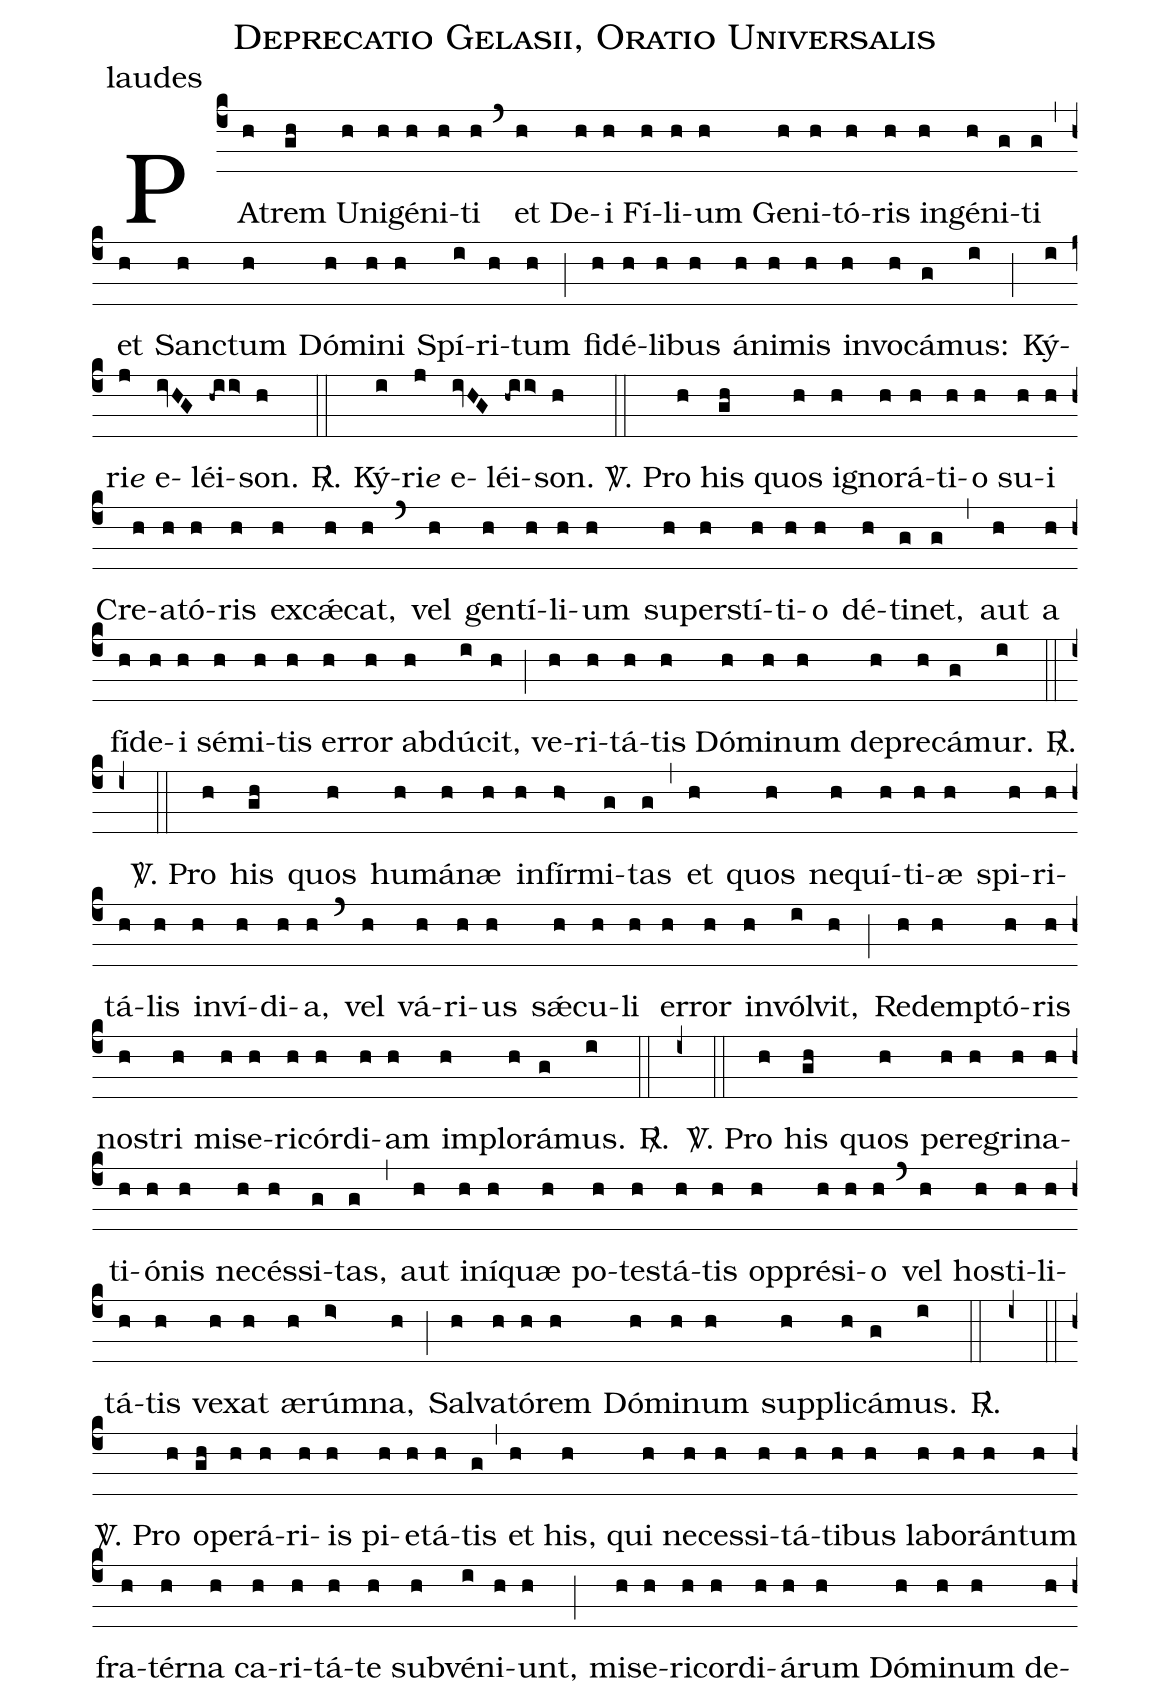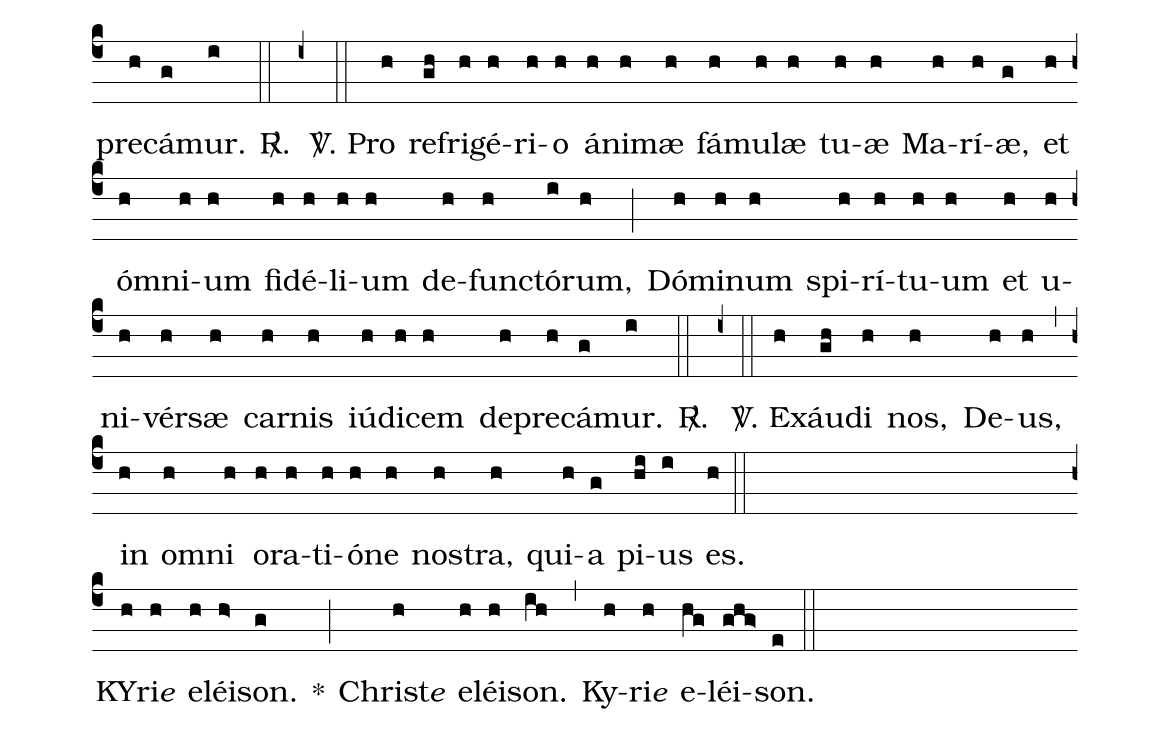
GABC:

name: Deprecatio Gelasii, Oratio Universalis;
office-part: laudes;
%%
(c4)
PA(h)trem(gh) U(h)ni(h)gé(h)ni(h)ti(h) (`)
et(h) De(h)i(h) Fí(h)li(h)um(h) Ge(h)ni(h)tó(h)ris(h) in(h)gé(h)ni(g)ti(g) (,)
et(h) San(h)ctum(h) Dó(h)mi(h)ni(h) Spí(i)ri(h)tum(h) (;)
fi(h)dé(h)li(h)bus(h) á(h)ni(h)mis(h) in(h)vo(h)cá(g)mus:(i) (;)
Ký(i)ri(j)<e>e</e> {e}(ivHG)léi(-hii>)son.(h) <sp>R/</sp>.(::)
Ký(i)ri(j)<e>e</e> {e}(ivHG)léi(-hii>)son.(h) (::)

<sp>V/</sp>. Pr{o}(h) his(gh) quos(h) ig(h)no(h)rá(h)ti(h)o(h) su(h)i(h) Cre(h)a(h)tó(h)ris(h) ex(h)cǽ(h)cat,(h) (`)
vel(h) gen(h)tí(h)li(h)um(h) su(h)per(h)stí(h)ti(h)o(h) dé(h)ti(g)net,(g) (,)
aut(h) a(h) fí(h)de(h)i(h) sé(h)mi(h)tis(h) er(h)ror(h) ab(h)dú(i)cit,(h) (;)
ve(h)ri(h)tá(h)tis(h) Dó(h)mi(h)num(h) de(h)pre(h)cá(g)mur.(i) <sp>R/</sp>.(::)
(i+) (::)

<sp>V/</sp>. Pr{o}(h) his(gh) quos(h) hu(h)má(h)næ(h) in(h)fír(h>)mi(g)tas(g) (,)
et(h) quos(h) ne(h)quí(h)ti(h)æ(h) spi(h)ri(h)tá(h)lis(h) in(h)ví(h)di(h)a,(h) (`)
vel(h) vá(h)ri(h)us(h) sǽ(h)cu(h)li(h) er(h)ror(h) in(h)vól(i)vit,(h) (;)
Re(h)dem(h)ptó(h)ris(h) nos(h)tri(h) mi(h)se(h)ri(h)cór(h)di(h)am(h) im(h)plo(h)rá(g)mus.(i) <sp>R/</sp>.(::)
(i+) (::)

<sp>V/</sp>. Pr{o}(h) his(gh) quos(h) pe(h)re(h)gri(h)na(h)ti(h)ó(h)nis(h) ne(h)cés(h)si(g)tas,(g) (,)
aut(h) i(h)ní(h)quæ(h) po(h)tes(h)tá(h)tis(h) op(h)pré(h)si(h)o(h) (`)
vel(h) hos(h)ti(h)li(h)tá(h)tis(h) ve(h)xat(h) æ(h)rúm(i>)na,(h) (;)
Sal(h)va(h)tó(h)rem(h) Dó(h)mi(h)num(h) sup(h)pli(h)cá(g)mus.(i) <sp>R/</sp>.(::)
(i+) (::)

<sp>V/</sp>. Pr{o}(h) o(gh)pe(h)rá(h)ri(h)is(h) pi(h)e(h)tá(h)tis(g) (,)
et(h) his,(h) qui(h) ne(h)ces(h)si(h)tá(h)ti(h)bus(h) la(h)bo(h)rán(h)tum(h) fra(h)tér(h)na(h) ca(h)ri(h)tá(h)te(h) sub(h)vé(i)ni(h)unt,(h) (;)
mi(h)se(h)ri(h)cor(h)di(h)á(h)rum(h) Dó(h)mi(h)num(h) de(h)pre(h)cá(g)mur.(i) <sp>R/</sp>.(::)
(i+) (::)

<sp>V/</sp>. Pr{o}(h) re(gh)fri(h)gé(h)ri(h)o(h) á(h)ni(h)mæ(h) fá(h)mu(h)læ(h) tu(h)æ(h) Ma(h)rí(h)æ,(g) et(h) óm(h)ni(h)um(h) fi(h)dé(h)li(h)um(h) de(h)fun(h)ctó(i)rum,(h) (;)
Dó(h)mi(h)num(h) spi(h)rí(h)tu(h)um(h) et(h) u(h)ni(h)vér(h)sæ(h) car(h)nis(h) iú(h)di(h)cem(h) de(h)pre(h)cá(g)mur.(i) <sp>R/</sp>.(::)
(i+) (::)

<sp>V/</sp>. {E}x(h)áu(gh)di(h) nos,(h) De(h)us,(h) (,)
in(h) om(h)ni(h) o(h)ra(h)ti(h)ó(h)ne(h) nos(h)tra,(h) qui(h)a(g) pi(hi)us(i) es.(h) (::Z)

KY(h)ri<e>e</e>(h) e(h)léi(h>)son.(g) *(;)
Christ<e>e</e>(h) e(h)léi(h)son.(ih) (,)
Ky(h)ri<e>e</e>(h) e(hg)léi(ghg>)son.(e) (::)
